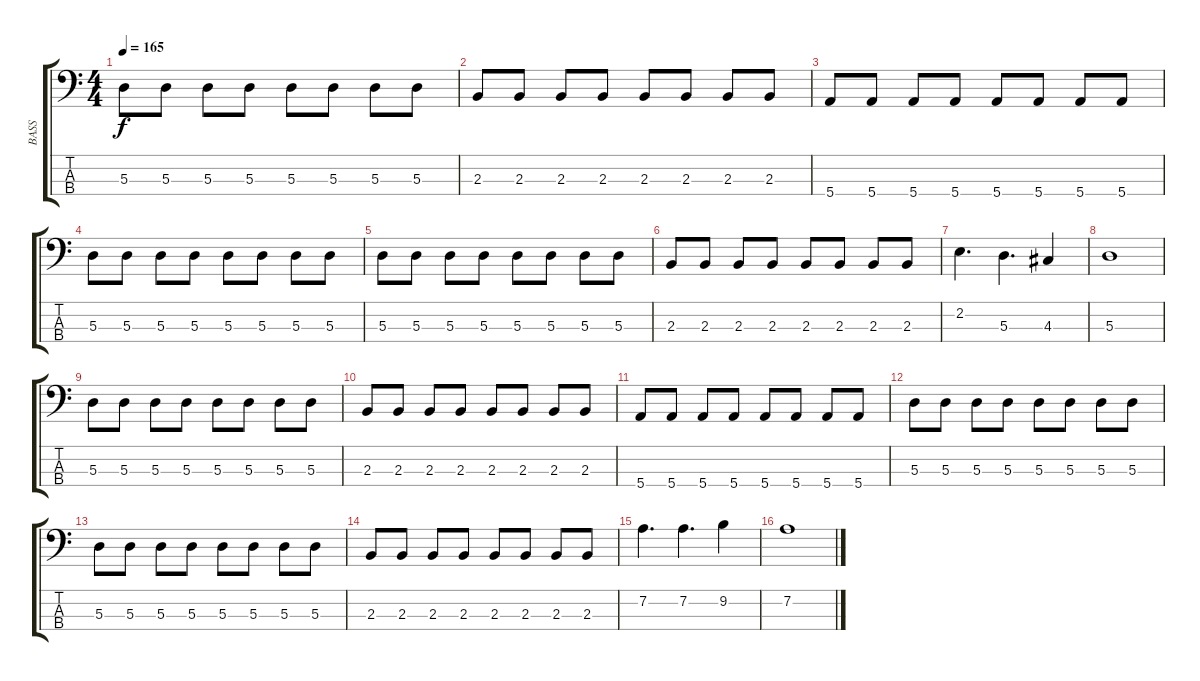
\track ("BASS" "BASS") {instrument electricbassfinger}
\staff {score tabs}
\tuning (G2 D2 A1 E1) {hide}
\ts (4 4)
\tempo 165
\clef f4
\ks c
5.3.8{dy f} 5.3.8 5.3.8 5.3.8 5.3.8 5.3.8 5.3.8 5.3.8 |
2.3.8 2.3.8 2.3.8 2.3.8 2.3.8 2.3.8 2.3.8 2.3.8 |
5.4.8 5.4.8 5.4.8 5.4.8 5.4.8 5.4.8 5.4.8 5.4.8 |
5.3.8 5.3.8 5.3.8 5.3.8 5.3.8 5.3.8 5.3.8 5.3.8 |
5.3.8 5.3.8 5.3.8 5.3.8 5.3.8 5.3.8 5.3.8 5.3.8 |
2.3.8 2.3.8 2.3.8 2.3.8 2.3.8 2.3.8 2.3.8 2.3.8 |
2.2.4{d} 5.3.4{d} 4.3.4 |
5.3.1 |
5.3.8 5.3.8 5.3.8 5.3.8 5.3.8 5.3.8 5.3.8 5.3.8 |
2.3.8 2.3.8 2.3.8 2.3.8 2.3.8 2.3.8 2.3.8 2.3.8 |
5.4.8 5.4.8 5.4.8 5.4.8 5.4.8 5.4.8 5.4.8 5.4.8 |
5.3.8 5.3.8 5.3.8 5.3.8 5.3.8 5.3.8 5.3.8 5.3.8 |
5.3.8 5.3.8 5.3.8 5.3.8 5.3.8 5.3.8 5.3.8 5.3.8 |
2.3.8 2.3.8 2.3.8 2.3.8 2.3.8 2.3.8 2.3.8 2.3.8 |
7.2.4{d} 7.2.4{d} 9.2.4 |
7.2.1
